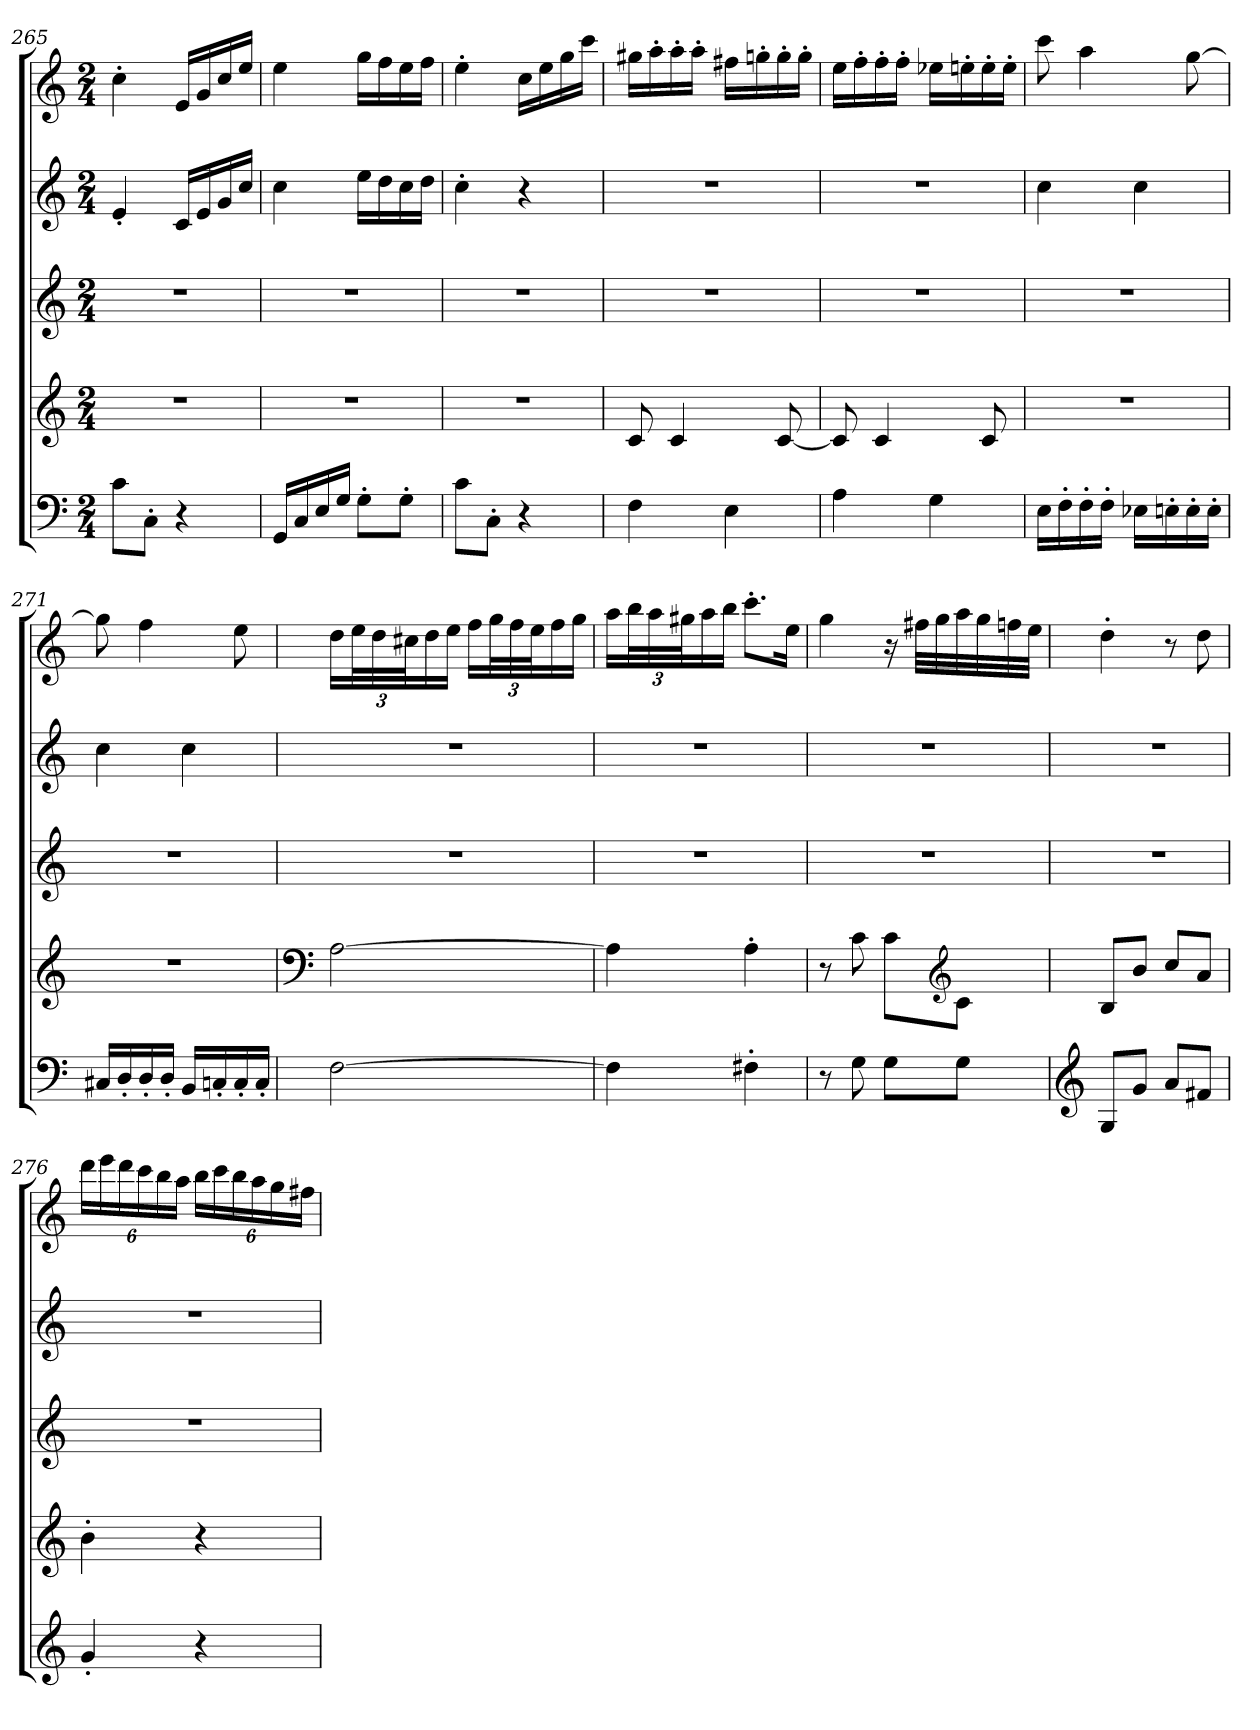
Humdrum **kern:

**kern	**kern	**kern	**kern	**kern
*part5	*part4	*part3	*part2	*part1
*staff5	*staff4	*staff3	*staff2	*staff1
*clefF4	*clefG2	*clefG2	*clefG2	*clefG2
*k[]	*k[]	*k[]	*k[]	*k[]
*M2/4	*M2/4	*M2/4	*M2/4	*M2/4
=265	=265	=265	=265	=265
8c\L	2r	2r	4e'/	4cc'\
8C'\J	.	.	.	.
4r	.	.	16c/LL	16e/LL
.	.	.	16e/	16g/
.	.	.	16g/	16cc/
.	.	.	16cc/JJ	16ee/JJ
=266	=266	=266	=266	=266
16GG/LL	2r	2r	4cc\	4ee\
16C/	.	.	.	.
16E/	.	.	.	.
16G/JJ	.	.	.	.
8G'\L	.	.	16ee\LL	16gg\LL
.	.	.	16dd\	16ff\
8G'\J	.	.	16cc\	16ee\
.	.	.	16dd\JJ	16ff\JJ
=267	=267	=267	=267	=267
8c\L	2r	2r	4cc'\	4ee'\
8C'\J	.	.	.	.
4r	.	.	4r	16cc\LL
.	.	.	.	16ee\
.	.	.	.	16gg\
.	.	.	.	16ccc\JJ
!!LO:PB:g=z
=268	=268	=268	=268	=268
*	*	*	*	*MM99
4F\	8c/	2r	2r	16gg#X\LL
.	.	.	.	16aa'\
.	4c/	.	.	16aa'\
.	.	.	.	16aa'\JJ
4E\	.	.	.	16ff#X\LL
.	.	.	.	16ggn'\
.	[8c/	.	.	16gg'\
.	.	.	.	16gg'\JJ
=269	=269	=269	=269	=269
4A\	8c/]	2r	2r	16ee\LL
.	.	.	.	16ff'\
.	4c/	.	.	16ff'\
.	.	.	.	16ff'\JJ
4G\	.	.	.	16ee-X\LL
.	.	.	.	16een'\
.	8c/	.	.	16ee'\
.	.	.	.	16ee'\JJ
=270	=270	=270	=270	=270
*	*	*	*	*MM99
16E\LL	2r	2r	4cc\	8ccc\
16F'\	.	.	.	.
16F'\	.	.	.	4aa\
16F'\JJ	.	.	.	.
16E-X\LL	.	.	4cc\	.
16En'\	.	.	.	.
16E'\	.	.	.	[8gg\
16E'\JJ	.	.	.	.
=271	=271	=271	=271	=271
16C#X/LL	2r	2r	4cc\	8gg\]
16D'/	.	.	.	.
16D'/	.	.	.	4ff\
16D'/JJ	.	.	.	.
16BB/LL	.	.	4cc\	.
16Cn'/	.	.	.	.
16C'/	.	.	.	8ee\
16C'/JJ	.	.	.	.
!!LO:LB:g=z
=272	=272	=272	=272	=272
*	*clefF4	*	*	*
*	*	*	*	*MM99
[2F\	[2A\	2r	2r	16dd\LL
*	*	*	*	*Xbrackettup
.	.	.	.	48ee\L
.	.	.	.	48dd\
.	.	.	.	48cc#X\J
.	.	.	.	16dd\
.	.	.	.	16ee\JJ
.	.	.	.	16ff\LL
.	.	.	.	48gg\L
.	.	.	.	48ff\
.	.	.	.	48ee\J
.	.	.	.	16ff\
.	.	.	.	16gg\JJ
=273	=273	=273	=273	=273
4F\]	4A\]	2r	2r	16aa\LL
.	.	.	.	48bb\L
.	.	.	.	48aa\
.	.	.	.	48gg#X\J
.	.	.	.	16aa\
.	.	.	.	16bb\JJ
4F#X'\	4A'\	.	.	8.ccc'\L
.	.	.	.	16ee\Jk
=274	=274	=274	=274	=274
8r	8r	2r	2r	4gg\
8G\	8c\	.	.	.
8G\L	8c\L	.	.	16r
.	.	.	.	32ff#X\LLL
.	.	.	.	32gg\
*	*clefG2	*	*	*
8G\J	8c\J	.	.	32aa\
.	.	.	.	32gg\
.	.	.	.	32ffn\
.	.	.	.	32ee\JJJ
=275	=275	=275	=275	=275
*clefG2	*	*	*	*
8G/L	8B/L	2r	2r	4dd'\
8g/J	8b/J	.	.	.
8a/L	8cc/L	.	.	8r
8f#X/J	8a/J	.	.	8dd\
!!LO:PB:g=z
=276	=276	=276	=276	=276
*	*	*	*	*MM100
4g'/	4b'\	2r	2r	24ddd\LL
.	.	.	.	24eee\
.	.	.	.	24ddd\
.	.	.	.	24ccc\
.	.	.	.	24bb\
.	.	.	.	24aa\JJ
4r	4r	.	.	24bb\LL
.	.	.	.	24ccc\
.	.	.	.	24bb\
.	.	.	.	24aa\
.	.	.	.	24gg\
.	.	.	.	24ff#X\JJ
=	=	=	=	=
*-	*-	*-	*-	*-
